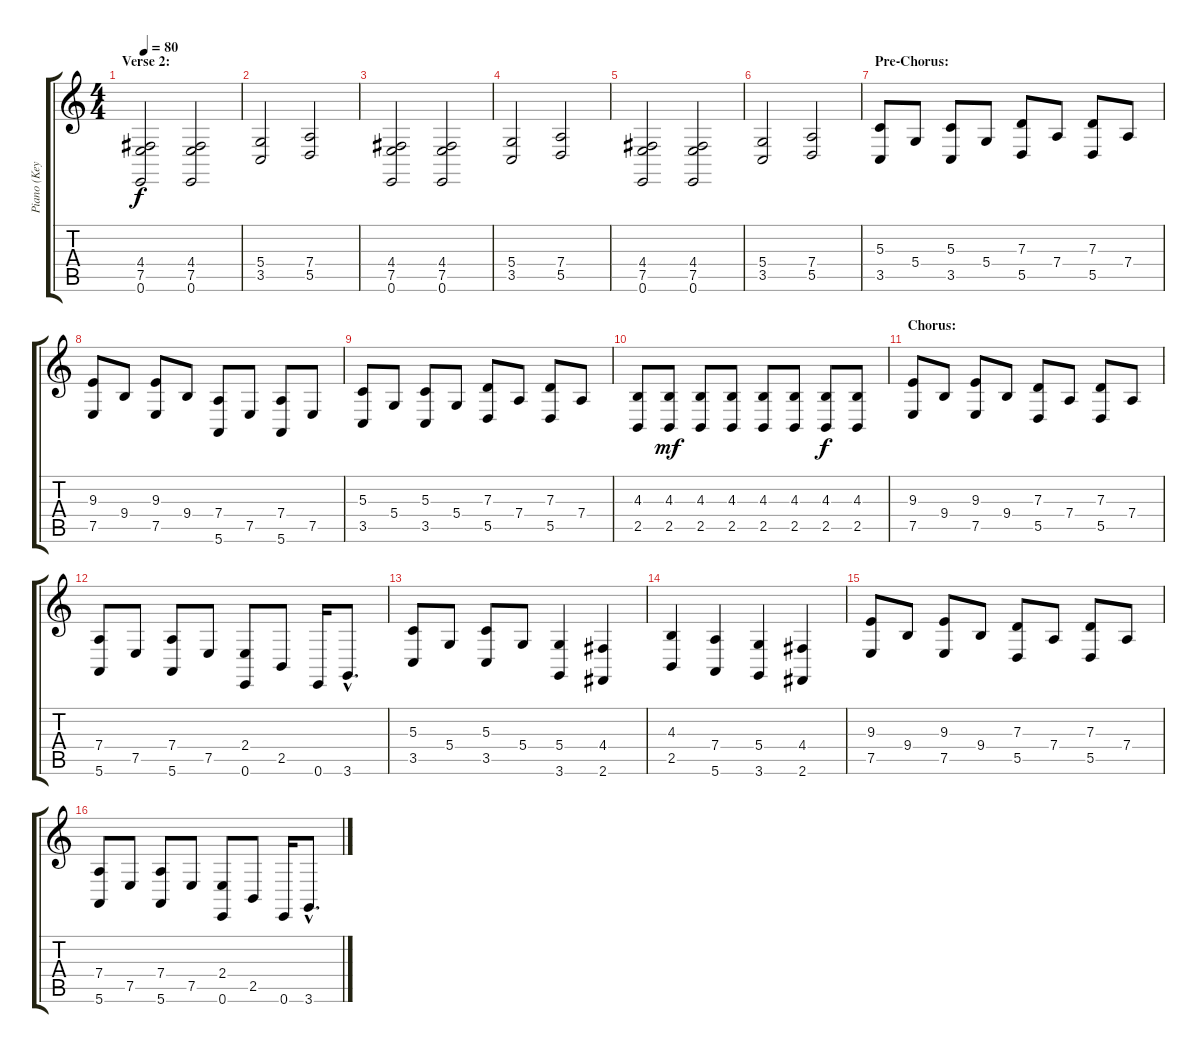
\track ("Piano (Keyb.) LH" "Piano (Key") {instrument acousticgrandpiano}
\staff {score tabs}
\tuning (E4 B3 G3 D3 A2 E2) {hide}
\ts (4 4)
\section ("" "Verse 2:")
\tempo 80
\clef g2
\ks c
(4.4 7.5 0.6).2{dy f} (4.4 7.5 0.6).2 |
(5.4 3.5).2 (7.4 5.5).2 |
(4.4 7.5 0.6).2 (4.4 7.5 0.6).2 |
(5.4 3.5).2 (7.4 5.5).2 |
(4.4 7.5 0.6).2 (4.4 7.5 0.6).2 |
(5.4 3.5).2 (7.4 5.5).2 |
\section ("" "Pre-Chorus:")
(5.3 3.5).8 5.4.8 (5.3 3.5).8 5.4.8 (7.3 5.5).8 7.4.8 (7.3 5.5).8 7.4.8 |
(9.3 7.5).8 9.4.8 (9.3 7.5).8 9.4.8 (7.4 5.6).8 7.5.8 (7.4 5.6).8 7.5.8 |
(5.3 3.5).8 5.4.8 (5.3 3.5).8 5.4.8 (7.3 5.5).8 7.4.8 (7.3 5.5).8 7.4.8 |
(4.3 2.5).8 (4.3 2.5).8{dy mf} (4.3 2.5).8 (4.3 2.5).8 (4.3 2.5).8 (4.3 2.5).8 (4.3 2.5).8{dy f} (4.3 2.5).8 |
\section ("" "Chorus:")
(9.3 7.5).8 9.4.8 (9.3 7.5).8 9.4.8 (7.3 5.5).8 7.4.8 (7.3 5.5).8 7.4.8 |
(7.4 5.6).8 7.5.8 (7.4 5.6).8 7.5.8 (2.4 0.6).8 2.5.8 0.6.16 3.6{hac}.8{d} |
(5.3 3.5).8 5.4.8 (5.3 3.5).8 5.4.8 (5.4 3.6).4 (4.4 2.6).4 |
(4.3 2.5).4 (7.4 5.6).4 (5.4 3.6).4 (4.4 2.6).4 |
(9.3 7.5).8 9.4.8 (9.3 7.5).8 9.4.8 (7.3 5.5).8 7.4.8 (7.3 5.5).8 7.4.8 |
(7.4 5.6).8 7.5.8 (7.4 5.6).8 7.5.8 (2.4 0.6).8 2.5.8 0.6.16 3.6{hac}.8{d}
